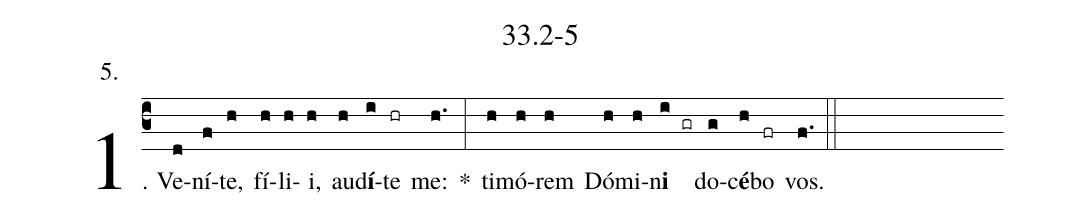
name: 33.2-5;
annotation: 5.;
%%
(c3)1. Ve(d)ní(f)te,(h) fí(h)li(h)i,(h) au(h)d<b>í</b>(i)te(hr) me:(h.) *(:) ti(h)mó(h)rem(h) Dó(h)mi(h)n<b>i</b>(i gr) do(g)c<b>é</b>(h)bo(fr) vos.(f.) (::)
